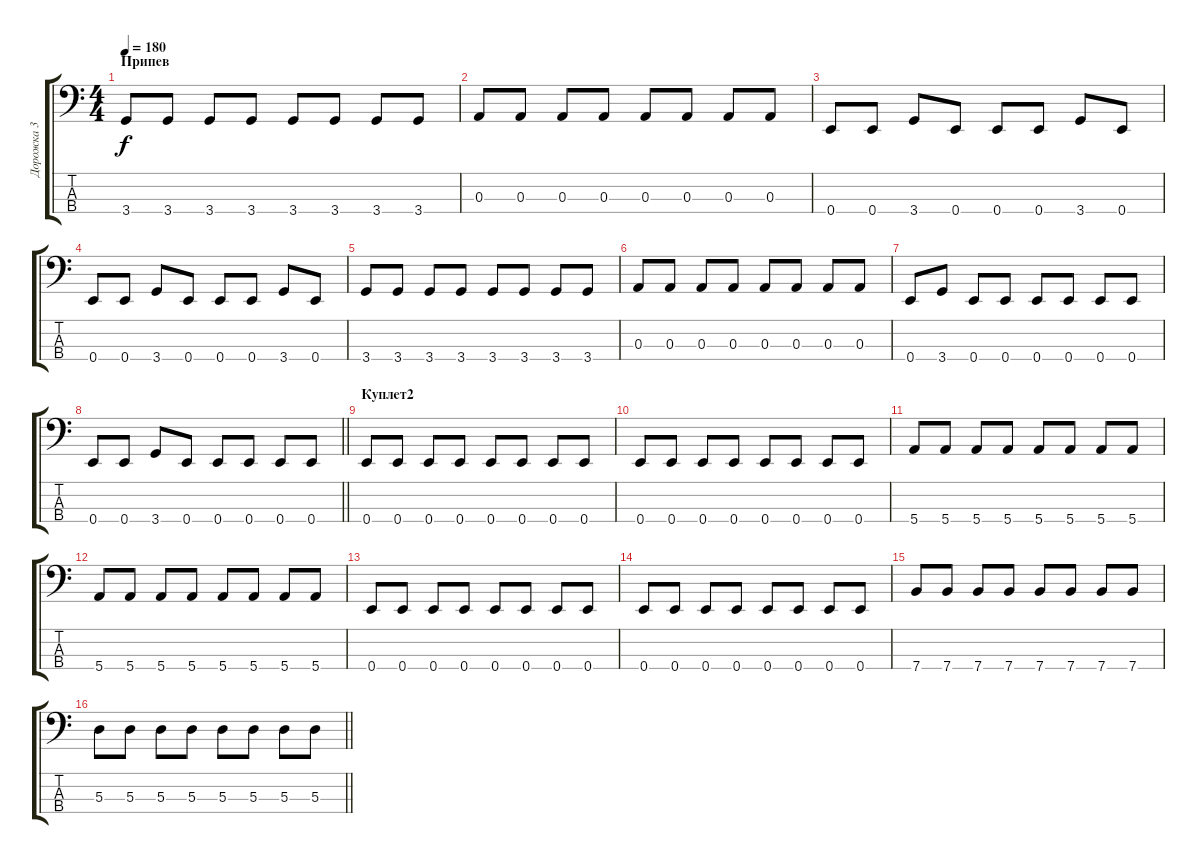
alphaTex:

\track ("Дорожка 3" "Дорожка 3") {instrument electricbasspick}
\staff {score tabs}
\tuning (G2 D2 A1 E1) {hide}
\ts (4 4)
\section ("" "Припев")
\tempo 180
\clef f4
\ks c
3.4.8{dy f} 3.4.8 3.4.8 3.4.8 3.4.8 3.4.8 3.4.8 3.4.8 |
0.3.8 0.3.8 0.3.8 0.3.8 0.3.8 0.3.8 0.3.8 0.3.8 |
0.4.8 0.4.8 3.4.8 0.4.8 0.4.8 0.4.8 3.4.8 0.4.8 |
0.4.8 0.4.8 3.4.8 0.4.8 0.4.8 0.4.8 3.4.8 0.4.8 |
3.4.8 3.4.8 3.4.8 3.4.8 3.4.8 3.4.8 3.4.8 3.4.8 |
0.3.8 0.3.8 0.3.8 0.3.8 0.3.8 0.3.8 0.3.8 0.3.8 |
0.4.8 3.4.8 0.4.8 0.4.8 0.4.8 0.4.8 0.4.8 0.4.8 |
\barLineRight lightlight
0.4.8 0.4.8 3.4.8 0.4.8 0.4.8 0.4.8 0.4.8 0.4.8 |
\section ("" "Куплет2")
0.4.8 0.4.8 0.4.8 0.4.8 0.4.8 0.4.8 0.4.8 0.4.8 |
0.4.8 0.4.8 0.4.8 0.4.8 0.4.8 0.4.8 0.4.8 0.4.8 |
5.4.8 5.4.8 5.4.8 5.4.8 5.4.8 5.4.8 5.4.8 5.4.8 |
5.4.8 5.4.8 5.4.8 5.4.8 5.4.8 5.4.8 5.4.8 5.4.8 |
0.4.8 0.4.8 0.4.8 0.4.8 0.4.8 0.4.8 0.4.8 0.4.8 |
0.4.8 0.4.8 0.4.8 0.4.8 0.4.8 0.4.8 0.4.8 0.4.8 |
7.4.8 7.4.8 7.4.8 7.4.8 7.4.8 7.4.8 7.4.8 7.4.8 |
\barLineRight lightlight
5.3.8 5.3.8 5.3.8 5.3.8 5.3.8 5.3.8 5.3.8 5.3.8
